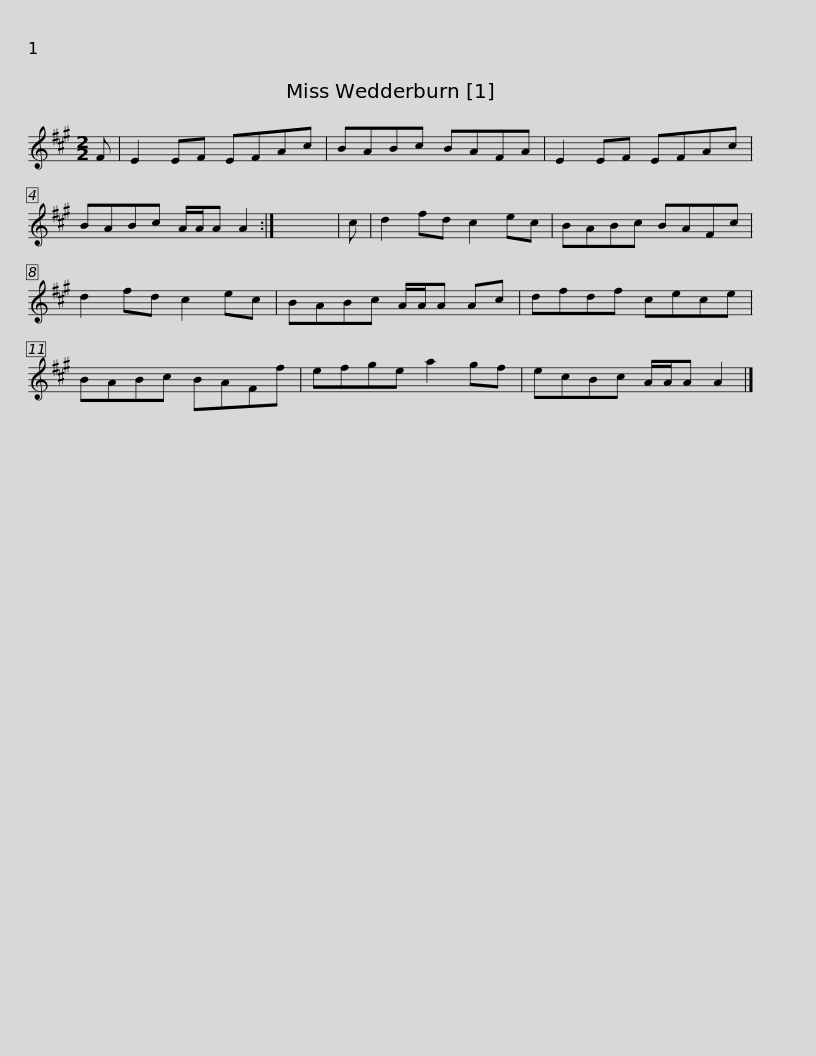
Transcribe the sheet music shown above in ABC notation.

X:1
L:1/8
M:2/2
I:linebreak $
K:A
V:1 treble
V:1
 F | E2 EF EFAc | BABc BAFA | E2 EF EFAc | BABc A/A/A A2 :| %5
 x8 | c | d2 fd c2 ec |$ BABc BAFc | d2 fd c2 ec | %10
 BABc A/A/A Ac | dfdf cece | BABc BAFf |$ efge a2 gf | ecBc A/A/A A2 |] %15
